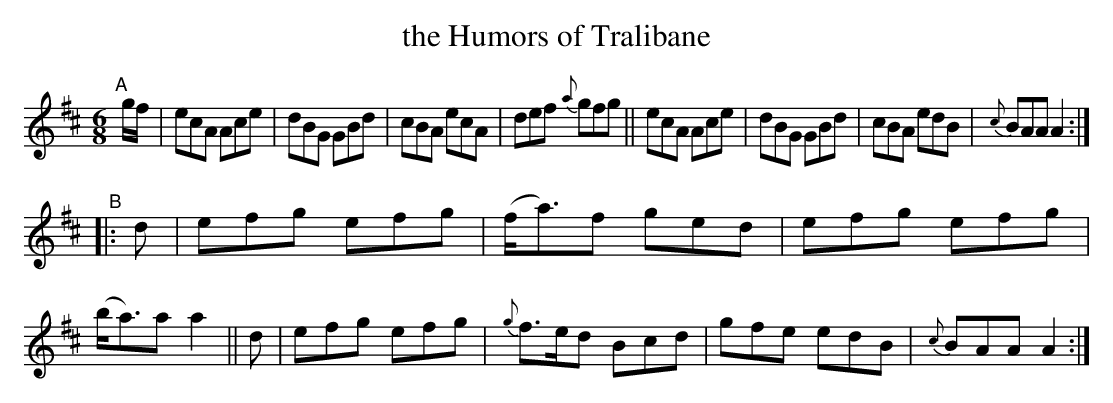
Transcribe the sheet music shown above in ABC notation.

X:1
T: the Humors of Tralibane
M: 6/8
L: 1/8
K: Amix
"^A"[|] g/f/ \
|  ecA Ace | dBG GBd | cBA ecA | def {a}gfg \
|| ecA Ace | dBG GBd | cBA edB | {c}BAA A2 :|
"^B"\
|: d | efg efg | (f<a)f ged | efg efg | (b<a)a a2 \
|| d | efg efg | {g}f>ed Bcd | gfe edB | {c}BAA A2 :|
